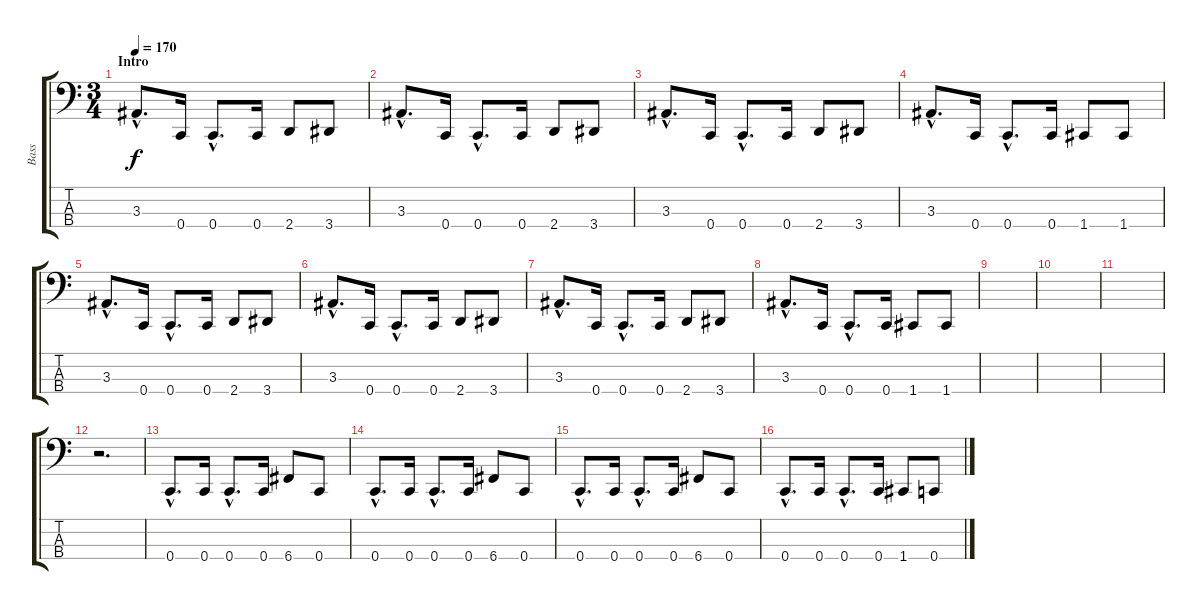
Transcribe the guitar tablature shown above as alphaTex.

\track ("Bass" "Bass") {instrument electricbasspick}
\staff {score tabs}
\tuning (F2 C2 G1 C1) {hide}
\ts (3 4)
\section ("" "Intro")
\tempo 170
\clef f4
\ks c
3.3{hac}.8{d dy f instrument electricbasspick} 0.4.16 0.4{hac}.8{d} 0.4.16 2.4.8 3.4.8 |
3.3{hac}.8{d} 0.4.16 0.4{hac}.8{d} 0.4.16 2.4.8 3.4.8 |
3.3{hac}.8{d} 0.4.16 0.4{hac}.8{d} 0.4.16 2.4.8 3.4.8 |
3.3{hac}.8{d} 0.4.16 0.4{hac}.8{d} 0.4.16 1.4.8 1.4.8 |
3.3{hac}.8{d} 0.4.16 0.4{hac}.8{d} 0.4.16 2.4.8 3.4.8 |
3.3{hac}.8{d} 0.4.16 0.4{hac}.8{d} 0.4.16 2.4.8 3.4.8 |
3.3{hac}.8{d} 0.4.16 0.4{hac}.8{d} 0.4.16 2.4.8 3.4.8 |
3.3{hac}.8{d} 0.4.16 0.4{hac}.8{d} 0.4.16 1.4.8 1.4.8 |
\section ("" "")
|
|
|
r.2{d} |
\section ("" "")
0.4{hac}.8{d} 0.4.16 0.4{hac}.8{d} 0.4.16 6.4.8 0.4.8 |
0.4{hac}.8{d} 0.4.16 0.4{hac}.8{d} 0.4.16 6.4.8 0.4.8 |
0.4{hac}.8{d} 0.4.16 0.4{hac}.8{d} 0.4.16 6.4.8 0.4.8 |
0.4{hac}.8{d} 0.4.16 0.4{hac}.8{d} 0.4.16 1.4.8 0.4.8
